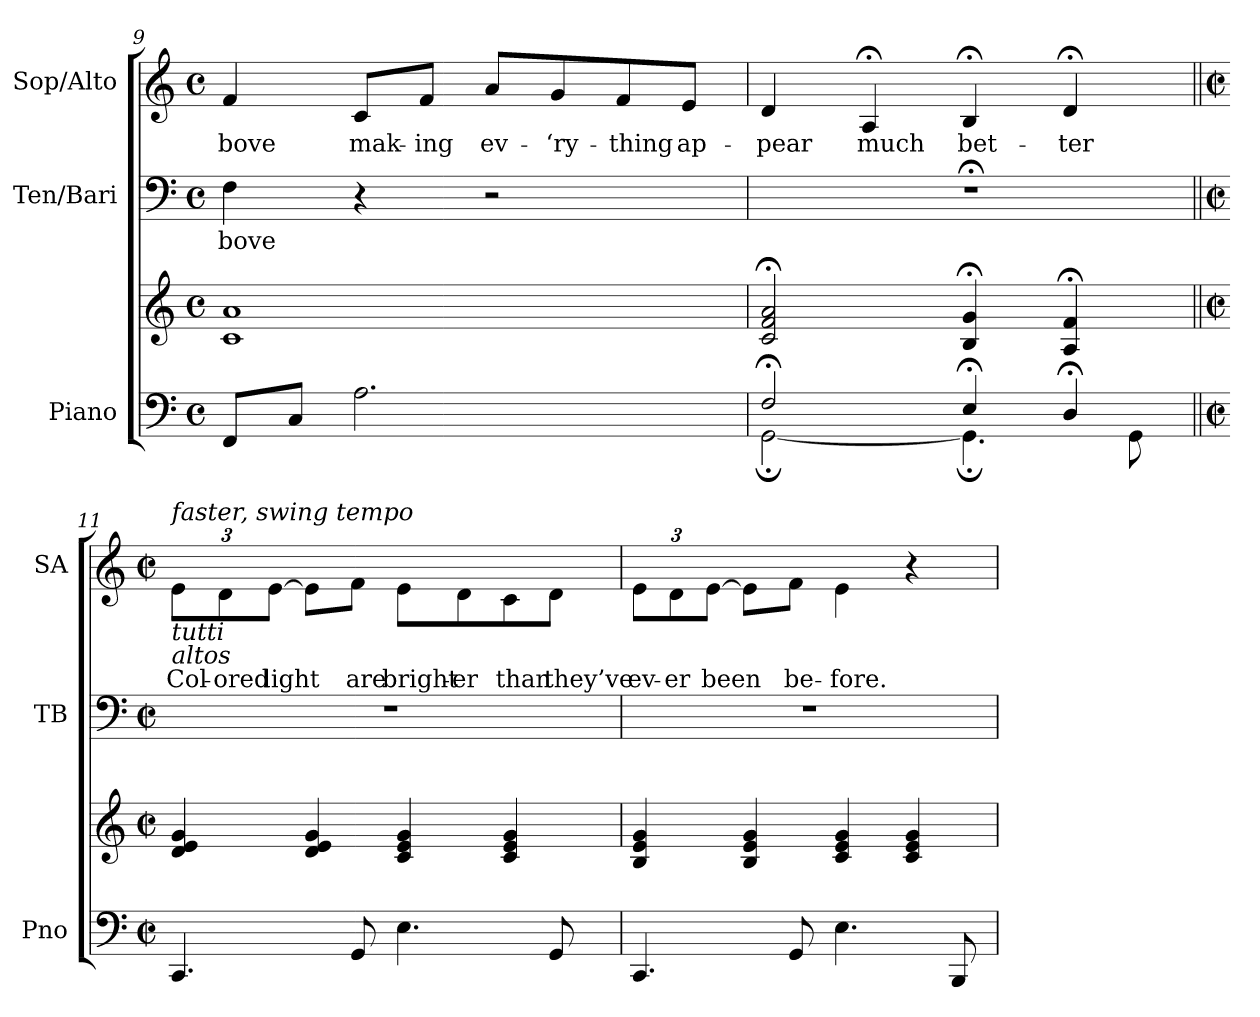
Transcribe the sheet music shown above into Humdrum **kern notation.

**kern	**kern	**kern	**text	**kern	**text
*part3	*part3	*part2	*part2	*part1	*part1
*staff4	*staff3	*staff2	*staff2	*staff1	*staff1
*I"Piano	*	*I"Ten/Bari	*	*I"Sop/Alto	*
*I'Pno	*	*I'TB	*	*I'SA	*
*clefF4	*clefG2	*clefF4	*	*clefG2	*
*k[]	*k[]	*k[]	*	*k[]	*
*C:	*C:	*C:	*	*C:	*
*M4/4	*M4/4	*M4/4	*	*M4/4	*
*met(c)	*met(c)	*met(c)	*	*met(c)	*
=9	=9	=9	=9	=9	=9
!	!	!	!LO:LY:b	!	!
!	!	!	!	!	!LO:LY:b
8FF/L	1a 1c	4F\	-bove	4f/	-bove
8C/J	.	.	.	.	.
!	!	!	!	!	!LO:LY:b
2.A\	.	4r	.	8c/L	mak-
!	!	!	!	!	!LO:LY:b
.	.	.	.	8f/J	-ing
!	!	!	!	!	!LO:LY:b
.	.	2r	.	8a/L	ev-
!	!	!	!	!	!LO:LY:b
.	.	.	.	8g/	-‘ry-
!	!	!	!	!	!LO:LY:b
.	.	.	.	8f/	-thing
!	!	!	!	!	!LO:LY:b
.	.	.	.	8e/J	ap-
!!LO:LB:g=z
=10	=10	=10	=10	=10	=10
*^	*	*	*	*	*
!	!	!	!	!	!	!LO:LY:b
2F;</	[2GG;\	2a/;< 2f/;< 2c/;<	1r;<	.	4d/	-pear
!	!	!	!	!	!	!LO:LY:b
.	.	.	.	.	4A;</	much
!	!	!	!	!	!	!LO:LY:b
4E;</	4.GG;\]	4g/;< 4B/;<	.	.	4B;</	bet-
!	!	!	!	!	!	!LO:LY:b
4D;</	.	4f/;< 4A/;<	.	.	4d;</	ter
.	8GG\	.	.	.	.	.
*v	*v	*	*	*	*	*
=11||	=11||	=11||	=11||	=11||	=11||
*M2/2	*M2/2	*M2/2	*	*M2/2	*
*met(c|)	*met(c|)	*met(c|)	*	*met(c|)	*
*^	*	*	*	*	*
!	!	!	!	!	!LO:TX:a:i:t=faster, swing tempo	!
!	!	!	!	!	!LO:TX:b:i:t=tutti \naltos	!
!	!	!	!	!	!	!LO:LY:b
*v	*v	*	*	*	*	*
4.CC/	4g/ 4e/ 4d/	1r	.	12e\L	Col-
!	!	!	!	!	!LO:LY:b
.	.	.	.	12d\	-ored
!	!	!	!	!	!LO:LY:b
.	.	.	.	[12e\J	light
.	4g/ 4e/ 4d/	.	.	8e\L]	.
!	!	!	!	!	!LO:LY:b
8GG/	.	.	.	8f\J	are
!	!	!	!	!	!LO:LY:b
4.E\	4g/ 4e/ 4c/	.	.	8e\L	bright-
!	!	!	!	!	!LO:LY:b
.	.	.	.	8d\	-er
!	!	!	!	!	!LO:LY:b
.	4g/ 4e/ 4c/	.	.	8c\	than
!	!	!	!	!	!LO:LY:b
8GG/	.	.	.	8d\J	they’ve
=12	=12	=12	=12	=12	=12
!	!	!	!	!	!LO:LY:b
4.CC/	4g/ 4e/ 4B/	1r	.	12e\L	ev-
!	!	!	!	!	!LO:LY:b
.	.	.	.	12d\	-er
!	!	!	!	!	!LO:LY:b
.	.	.	.	[12e\J	been
.	4g/ 4e/ 4B/	.	.	8e\L]	.
!	!	!	!	!	!LO:LY:b
8GG/	.	.	.	8f\J	be-
!	!	!	!	!	!LO:LY:b
4.E\	4g/ 4e/ 4c/	.	.	4e\	-fore.
.	4g/ 4e/ 4c/	.	.	4r	.
8BBB/	.	.	.	.	.
=	=	=	=	=	=
*-	*-	*-	*-	*-	*-
